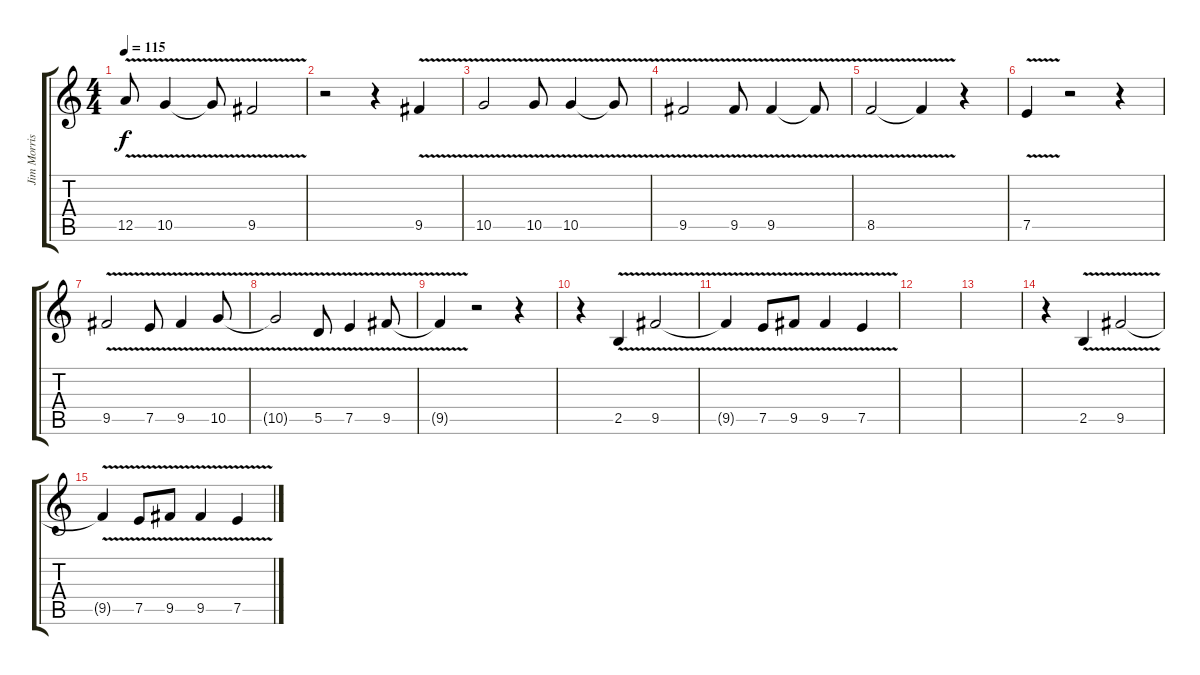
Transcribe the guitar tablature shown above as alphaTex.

\track ("Jim Morrison" "Jim Morris") {instrument contrabass}
\staff {score tabs}
\tuning (E4 B3 G3 D3 A2 E2) {hide}
\ts (4 4)
\tempo 115
\clef g2
\ks c
12.5{v}.8{dy f} 10.5{v}.4 10.5{t}.8 9.5{v}.2 |
r.2 r.4 9.5{v}.4 |
10.5{v}.2 10.5{v}.8 10.5{v}.4 10.5{t}.8 |
9.5{v}.2 9.5{v}.8 9.5{v}.4 9.5{t}.8 |
8.5{v}.2 8.5{t}.4 r.4 |
7.5{v}.4 r.2 r.4 |
9.5{v}.2 7.5{v}.8 9.5{v}.4 10.5{v}.8 |
10.5{t}.2 5.5{v}.8 7.5{v}.4 9.5{v}.8 |
9.5{t}.4 r.2 r.4 |
r.4 2.5{v}.4 9.5{v}.2 |
9.5{t}.4 7.5{v}.8 9.5{v}.8 9.5{v}.4 7.5{v}.4 |
|
|
r.4 2.5{v}.4 9.5{v}.2 |
9.5{t}.4 7.5{v}.8 9.5{v}.8 9.5{v}.4 7.5{v}.4
